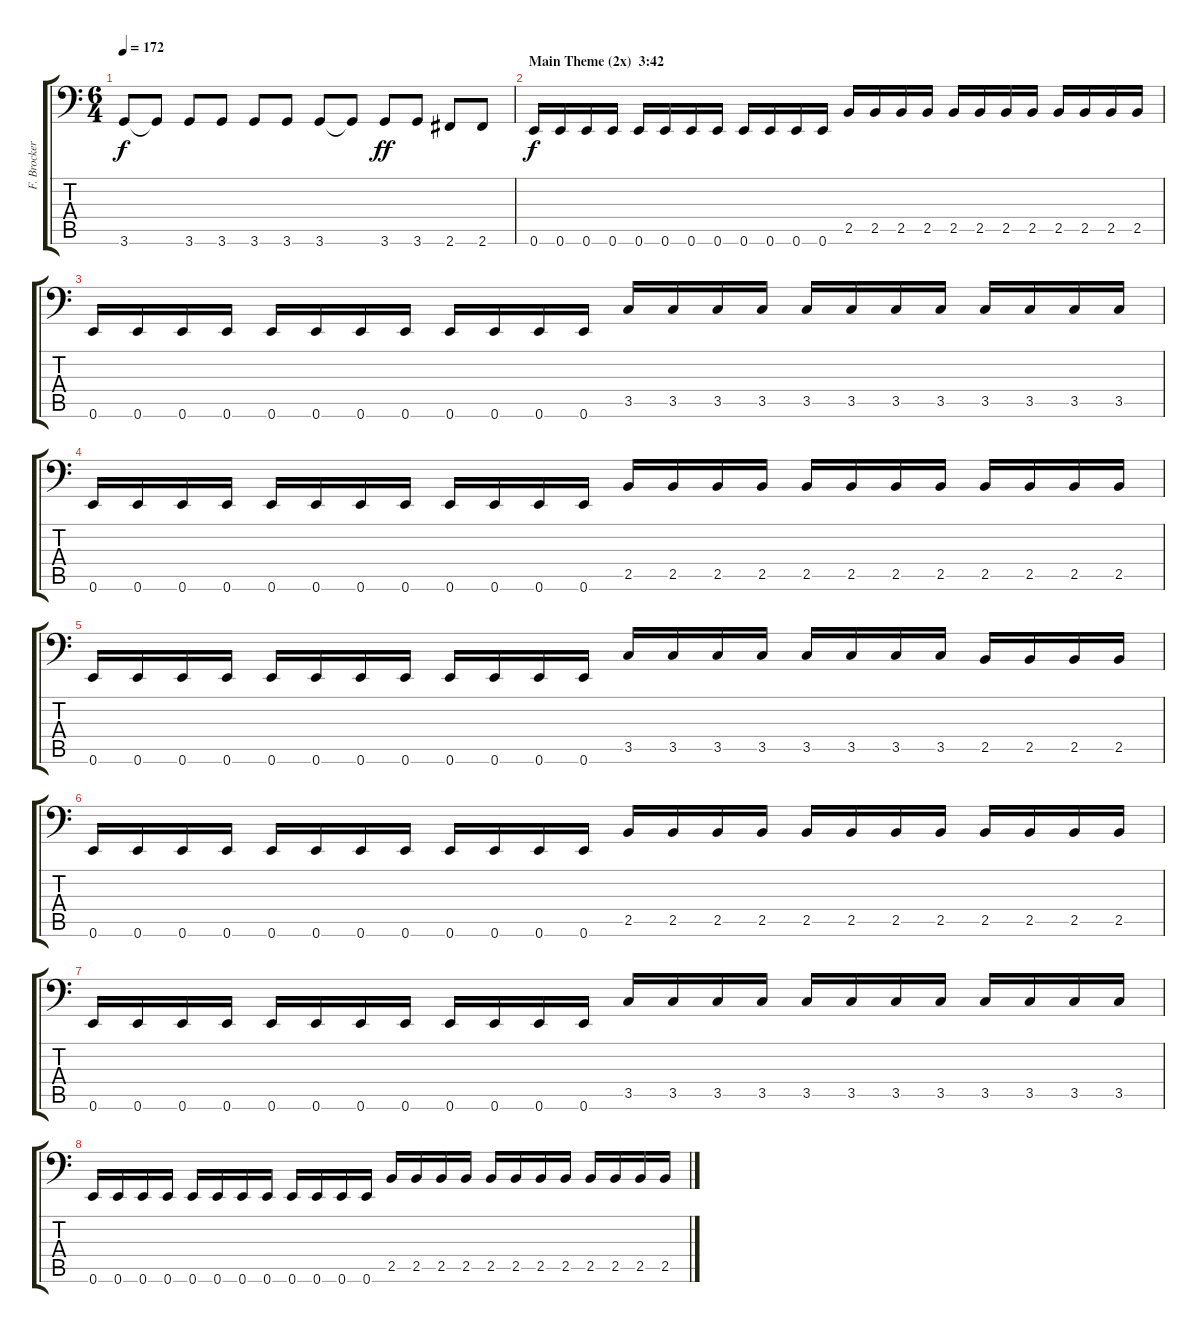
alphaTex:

\track ("F. Brockert" "F. Brocker") {instrument electricbasspick}
\staff {score tabs}
\tuning (E3 B2 G2 D2 A1 E1) {hide}
\ts (6 4)
\tempo 172
\clef f4
\ks c
3.6.8{dy f} 3.6{t}.8 3.6.8 3.6.8 3.6.8 3.6.8 3.6.8 3.6{t}.8 3.6.8{dy ff} 3.6.8 2.6.8 2.6.8 |
\section ("" "Main Theme (2x)  3:42")
0.6.16{dy f instrument electricbasspick} 0.6.16 0.6.16 0.6.16 0.6.16 0.6.16 0.6.16 0.6.16 0.6.16 0.6.16 0.6.16 0.6.16 2.5.16 2.5.16 2.5.16 2.5.16 2.5.16 2.5.16 2.5.16 2.5.16 2.5.16 2.5.16 2.5.16 2.5.16 |
0.6.16 0.6.16 0.6.16 0.6.16 0.6.16 0.6.16 0.6.16 0.6.16 0.6.16 0.6.16 0.6.16 0.6.16 3.5.16 3.5.16 3.5.16 3.5.16 3.5.16 3.5.16 3.5.16 3.5.16 3.5.16 3.5.16 3.5.16 3.5.16 |
0.6.16 0.6.16 0.6.16 0.6.16 0.6.16 0.6.16 0.6.16 0.6.16 0.6.16 0.6.16 0.6.16 0.6.16 2.5.16 2.5.16 2.5.16 2.5.16 2.5.16 2.5.16 2.5.16 2.5.16 2.5.16 2.5.16 2.5.16 2.5.16 |
0.6.16 0.6.16 0.6.16 0.6.16 0.6.16 0.6.16 0.6.16 0.6.16 0.6.16 0.6.16 0.6.16 0.6.16 3.5.16 3.5.16 3.5.16 3.5.16 3.5.16 3.5.16 3.5.16 3.5.16 2.5.16 2.5.16 2.5.16 2.5.16 |
0.6.16 0.6.16 0.6.16 0.6.16 0.6.16 0.6.16 0.6.16 0.6.16 0.6.16 0.6.16 0.6.16 0.6.16 2.5.16 2.5.16 2.5.16 2.5.16 2.5.16 2.5.16 2.5.16 2.5.16 2.5.16 2.5.16 2.5.16 2.5.16 |
0.6.16 0.6.16 0.6.16 0.6.16 0.6.16 0.6.16 0.6.16 0.6.16 0.6.16 0.6.16 0.6.16 0.6.16 3.5.16 3.5.16 3.5.16 3.5.16 3.5.16 3.5.16 3.5.16 3.5.16 3.5.16 3.5.16 3.5.16 3.5.16 |
0.6.16 0.6.16 0.6.16 0.6.16 0.6.16 0.6.16 0.6.16 0.6.16 0.6.16 0.6.16 0.6.16 0.6.16 2.5.16 2.5.16 2.5.16 2.5.16 2.5.16 2.5.16 2.5.16 2.5.16 2.5.16 2.5.16 2.5.16 2.5.16
